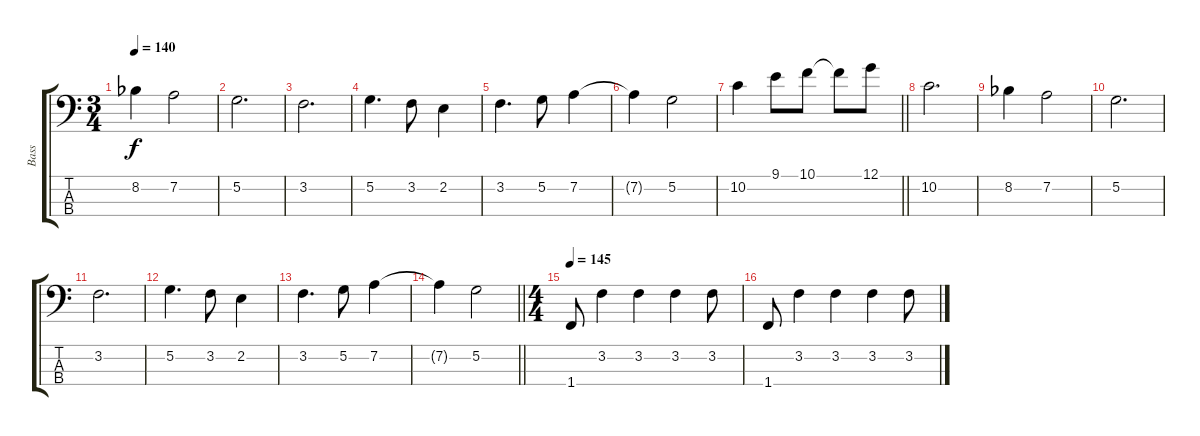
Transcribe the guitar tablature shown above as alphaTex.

\track ("Bass" "Bass") {instrument electricbasspick}
\staff {score tabs}
\tuning (G2 D2 A1 E1) {hide}
\ts (3 4)
\tempo 140
\clef f4
\ks c
8.2{acc b}.4{dy f} 7.2.2 |
5.2.2{d} |
3.2.2{d} |
5.2.4{d} 3.2.8 2.2.4 |
3.2.4{d} 5.2.8 7.2.4 |
7.2{t}.4 5.2.2 |
\barLineRight lightlight
10.2.4 9.1.8 10.1.8 10.1{t}.8 12.1.8 |
10.2.2{d} |
8.2{acc b}.4 7.2.2 |
5.2.2{d} |
3.2.2{d} |
5.2.4{d} 3.2.8 2.2.4 |
3.2.4{d} 5.2.8 7.2.4 |
\barLineRight lightlight
7.2{t}.4 5.2.2 |
\ts (4 4)
\tempo 145
1.4.8 3.2.4 3.2.4 3.2.4 3.2.8 |
1.4.8 3.2.4 3.2.4 3.2.4 3.2.8
